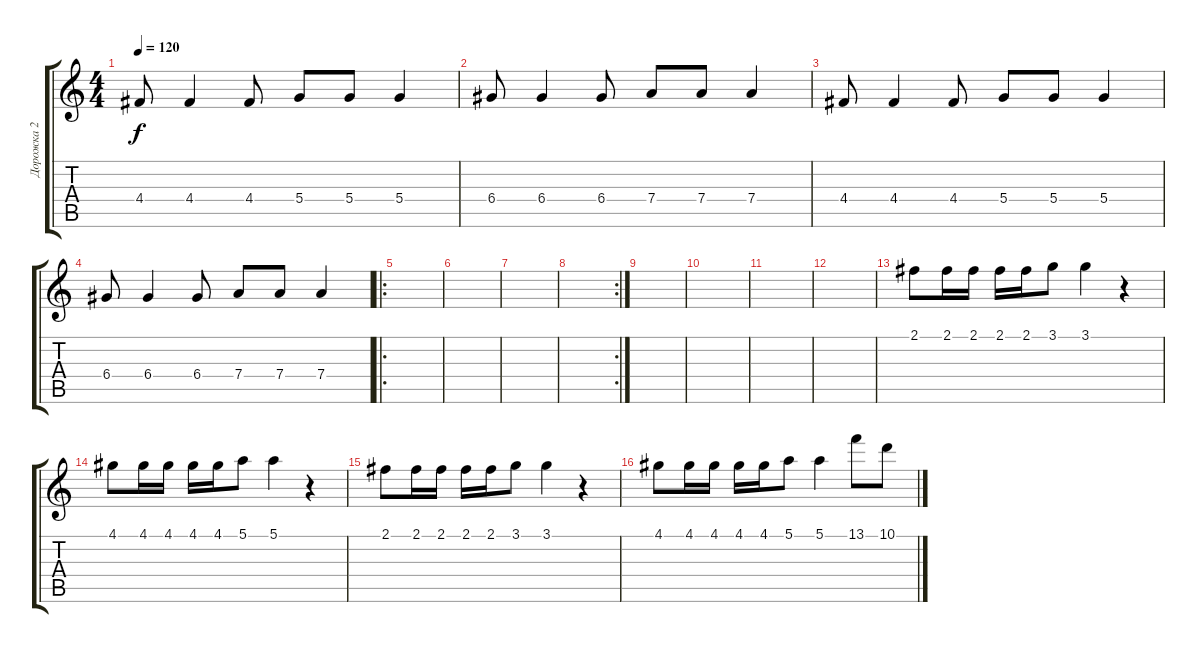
\track ("Дорожка 2" "Дорожка 2") {instrument distortionguitar}
\staff {score tabs}
\tuning (E4 B3 G3 D3 A2 E2) {hide}
\ts (4 4)
\tempo 120
\clef g2
\ks c
4.4.8{dy f} 4.4.4 4.4.8 5.4.8 5.4.8 5.4.4 |
6.4.8 6.4.4 6.4.8 7.4.8 7.4.8 7.4.4 |
4.4.8 4.4.4 4.4.8 5.4.8 5.4.8 5.4.4 |
6.4.8 6.4.4 6.4.8 7.4.8 7.4.8 7.4.4 |
\ro
|
|
|
\rc 2
|
|
|
|
|
2.1.8 2.1.16 2.1.16 2.1.16 2.1.16 3.1.8 3.1.4 r.4 |
4.1.8 4.1.16 4.1.16 4.1.16 4.1.16 5.1.8 5.1.4 r.4 |
2.1.8 2.1.16 2.1.16 2.1.16 2.1.16 3.1.8 3.1.4 r.4 |
4.1.8 4.1.16 4.1.16 4.1.16 4.1.16 5.1.8 5.1.4 13.1.8 10.1.8
